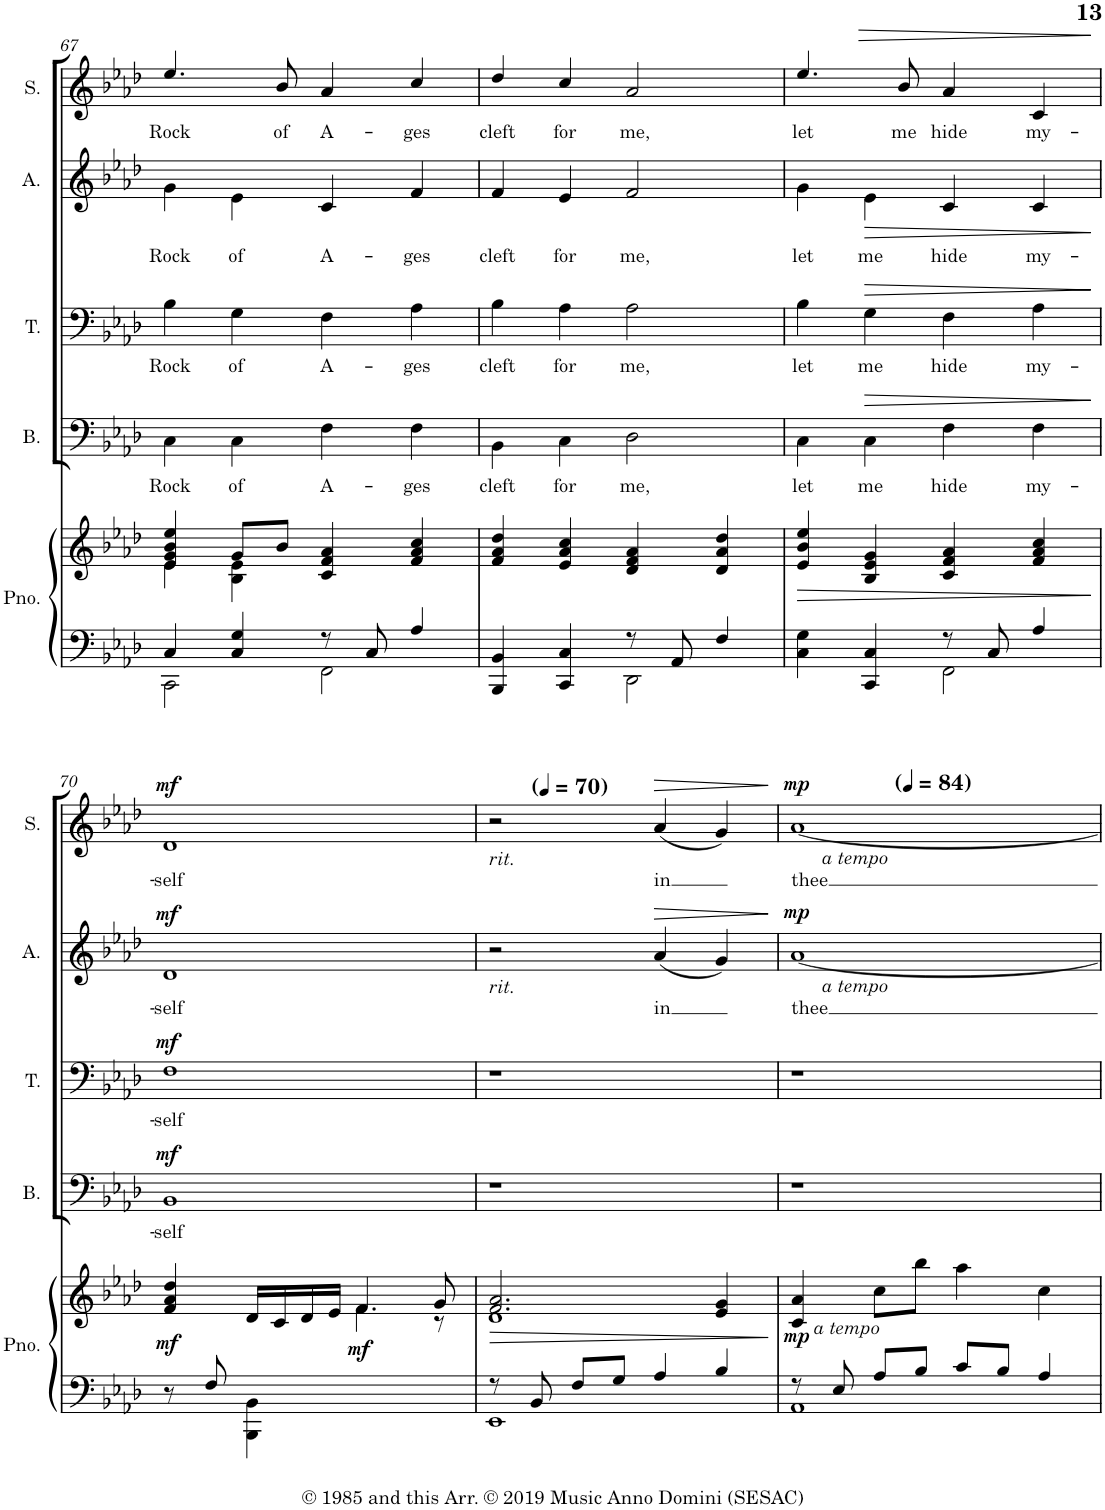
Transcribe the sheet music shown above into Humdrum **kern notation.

**kern	**kern	**dynam	**kern	**text	**dynam	**kern	**text	**dynam	**kern	**text	**dynam	**kern	**text	**dynam
*part5	*part5	*part5	*part4	*part4	*part4	*part3	*part3	*part3	*part2	*part2	*part2	*part1	*part1	*part1
*staff6	*staff5	*staff5/6	*staff4	*staff4	*staff4	*staff3	*staff3	*staff3	*staff2	*staff2	*staff2	*staff1	*staff1	*staff1
*I"Piano	*	*	*I"Bass	*	*	*I"Tenor	*	*	*I"Alto	*	*	*I"Soprano	*	*
*I'Pno.	*	*	*I'B.	*	*	*I'T.	*	*	*I'A.	*	*	*I'S.	*	*
!!LO:PB:g=z
*clefF4	*clefG2	*	*clefF4	*	*	*clefF4	*	*	*clefG2	*	*	*clefG2	*	*
*k[b-e-a-d-]	*k[b-e-a-d-]	*	*k[b-e-a-d-]	*	*	*k[b-e-a-d-]	*	*	*k[b-e-a-d-]	*	*	*k[b-e-a-d-]	*	*
*M4/4	*M4/4	*	*M4/4	*	*	*M4/4	*	*	*M4/4	*	*	*M4/4	*	*
=67	=67	=67	=67	=67	=67	=67	=67	=67	=67	=67	=67	=67	=67	=67
*^	*^	*	*	*	*	*	*	*	*	*	*	*	*	*
!	!	!	!	!	!	!LO:LY:b	!	!	!LO:LY:b	!	!	!LO:LY:b	!	!	!LO:LY:b	!
4C/	2CC\	4e-/ 4g/ 4b-/ 4ee-/	4e-\	.	4C\	Rock	.	4B-\	Rock	.	4g\	Rock	.	4.ee-/	Rock	.
!	!	!	!	!	!	!LO:LY:b	!	!	!LO:LY:b	!	!	!LO:LY:b	!	!	!	!
4C/ 4G/	.	8g/L	4B-\ 4e-\	.	4C\	of	.	4G\	of	.	4e-\	of	.	.	.	.
!	!	!	!	!	!	!	!	!	!	!	!	!	!	!	!LO:LY:b	!
.	.	8b-/J	.	.	.	.	.	.	.	.	.	.	.	8b-/	of	.
!	!	!	!	!	!	!LO:LY:b	!	!	!LO:LY:b	!	!	!LO:LY:b	!	!	!LO:LY:b	!
8r	2FF\	4c/ 4f/ 4a-/	2ryy	.	4F\	A-	.	4F\	A-	.	4c/	A-	.	4a-/	A-	.
8C/	.	.	.	.	.	.	.	.	.	.	.	.	.	.	.	.
!	!	!	!	!	!	!LO:LY:b	!	!	!LO:LY:b	!	!	!LO:LY:b	!	!	!LO:LY:b	!
4A-/	.	4f/ 4a-/ 4cc/	.	.	4F\	-ges	.	4A-\	-ges	.	4f/	-ges	.	4cc/	-ges	.
*	*	*v	*v	*	*	*	*	*	*	*	*	*	*	*	*	*
=68	=68	=68	=68	=68	=68	=68	=68	=68	=68	=68	=68	=68	=68	=68	=68
!	!	!	!	!	!LO:LY:b	!	!	!LO:LY:b	!	!	!LO:LY:b	!	!	!LO:LY:b	!
4BB-/	4BBB-/	4f/ 4a-/ 4dd-/	.	4BB-\	cleft	.	4B-\	cleft	.	4f/	cleft	.	4dd-/	cleft	.
!	!	!	!	!	!LO:LY:b	!	!	!LO:LY:b	!	!	!LO:LY:b	!	!	!LO:LY:b	!
4C/	4CC/	4e-/ 4a-/ 4cc/	.	4C\	for	.	4A-\	for	.	4e-/	for	.	4cc/	for	.
!	!	!	!	!	!LO:LY:b	!	!	!LO:LY:b	!	!	!LO:LY:b	!	!	!LO:LY:b	!
8r	2DD-\	4d-/ 4f/ 4a-/	.	2D-\	me,	.	2A-\	me,	.	2f/	me,	.	2a-/	me,	.
8AA-/	.	.	.	.	.	.	.	.	.	.	.	.	.	.	.
4F/	.	4d-/ 4a-/ 4dd-/	.	.	.	.	.	.	.	.	.	.	.	.	.
=69	=69	=69	=69	=69	=69	=69	=69	=69	=69	=69	=69	=69	=69	=69	=69
!	!	!	!LO:HP:b	!	!LO:LY:b	!	!	!LO:LY:b	!	!	!LO:LY:b	!	!	!LO:LY:b	!
4C\ 4G\	4ryy	4e-/ 4b-/ 4ee-/	>	4C\	let	.	4B-\	let	.	4g\	let	.	4.ee-/	let	.
!	!	!	!	!	!LO:LY:b	!LO:HP:b	!	!LO:LY:b	!LO:HP:b	!	!LO:LY:b	!LO:HP:b	!	!	!
4C/	4CC/	4B-/ 4e-/ 4g/	.	4C\	me	>	4G\	me	>	4e-\	me	>	.	.	.
!	!	!	!	!	!	!	!	!	!	!	!	!	!	!LO:LY:b	!LO:HP:b
.	.	.	.	.	.	.	.	.	.	.	.	.	8b-/	me	>
!	!	!	!	!	!LO:LY:b	!	!	!LO:LY:b	!	!	!LO:LY:b	!	!	!LO:LY:b	!
8r	2FF\	4c/ 4f/ 4a-/	.	4F\	hide	.	4F\	hide	.	4c/	hide	.	4a-/	hide	.
8C/	.	.	.	.	.	.	.	.	.	.	.	.	.	.	.
!	!	!	!	!	!LO:LY:b	!	!	!LO:LY:b	!	!	!LO:LY:b	!	!	!LO:LY:b	!
4A-/	.	4f/ 4a-/ 4cc/	.	4F\	my-	.	4A-\	my-	.	4c/	my-	.	4c/	my-	.
*v	*v	*	*	*	*	*	*	*	*	*	*	*	*	*	*
.	.	]	.	.	]	.	.	]	.	.	]	.	.	]
!!LO:LB:g=z
=70	=70	=70	=70	=70	=70	=70	=70	=70	=70	=70	=70	=70	=70	=70
*	*^	*	*	*	*	*	*	*	*	*	*	*	*	*
!	!	!	!LO:DY:b	!	!LO:LY:b	!LO:DY:a	!	!LO:LY:b	!LO:DY:a	!	!LO:LY:b	!LO:DY:a	!	!LO:LY:b	!LO:DY:a
8r	4f/ 4a-/ 4dd-/	2ryy	mf	1BB-	-self	mf	1F	-self	mf	1d-	-self	mf	1d-	-self	mf
8F/	.	.	.	.	.	.	.	.	.	.	.	.	.	.	.
4BBB-\ 4BB-\	16d-/LL	.	.	.	.	.	.	.	.	.	.	.	.	.	.
.	16c/	.	.	.	.	.	.	.	.	.	.	.	.	.	.
.	16d-/	.	.	.	.	.	.	.	.	.	.	.	.	.	.
.	16e-/JJ	.	.	.	.	.	.	.	.	.	.	.	.	.	.
!	!	!	!LO:DY:b	!	!	!	!	!	!	!	!	!	!	!	!
2ryy	4.f/	4.f\	mf	.	.	.	.	.	.	.	.	.	.	.	.
.	8g/	8r	.	.	.	.	.	.	.	.	.	.	.	.	.
=71	=71	=71	=71	=71	=71	=71	=71	=71	=71	=71	=71	=71	=71	=71	=71
*	*	*	*	*	*	*	*	*	*	*	*	*	*MM70	*	*
*^	*	*	*	*	*	*	*	*	*	*	*	*	*	*	*
!	!	!	!	!	!	!	!	!	!	!	!	!	!	!LO:TX:b:i:t=rit.	!	!
!	!	!	!	!	!	!	!	!	!	!	!LO:TX:b:i:t=rit.	!	!	!	!	!
!	!	!	!	!LO:HP:b	!	!	!	!	!	!	!	!	!	!	!	!
8r	1EE-	2.f/ 2.a-/	1d-	>	1r	.	.	1r	.	.	2r	.	.	2r	.	.
8BB-/	.	.	.	.	.	.	.	.	.	.	.	.	.	.	.	.
8F/L	.	.	.	.	.	.	.	.	.	.	.	.	.	.	.	.
8G/J	.	.	.	.	.	.	.	.	.	.	.	.	.	.	.	.
!	!	!	!	!	!	!	!	!	!	!	!	!LO:LY:b	!LO:HP:b	!	!LO:LY:b	!LO:HP:b
4A-/	.	.	.	.	.	.	.	.	.	.	(4a-/	in	>	(4a-/	in	>
4B-/	.	4e-/ 4g/	.	.	.	.	.	.	.	.	4g/)	.	.	4g/)	.	.
*v	*v	*	*	*	*	*	*	*	*	*	*	*	*	*	*	*
*	*v	*v	*	*	*	*	*	*	*	*	*	*	*	*	*
.	.	]	.	.	.	.	.	.	.	.	]	.	.	]
=72	=72	=72	=72	=72	=72	=72	=72	=72	=72	=72	=72	=72	=72	=72
*	*	*	*	*	*	*	*	*	*	*	*	*MM84	*	*
*^	*	*	*	*	*	*	*	*	*	*	*	*	*	*
!	!	!	!	!	!	!	!	!	!	!	!	!	!LO:TX:b:i:t=a tempo	!	!
!	!	!	!	!	!	!	!	!	!	!LO:TX:b:i:t=a tempo	!	!	!	!	!
!	!	!LO:TX:b:i:t=a tempo	!	!	!	!	!	!	!	!	!	!	!	!	!
!	!	!	!LO:DY:b	!	!	!	!	!	!	!	!LO:LY:b	!LO:DY:a	!	!LO:LY:b	!LO:DY:a
8r	1AA-	4c/ 4a-/	mp	1r	.	.	1r	.	.	[1a-	thee	mp	[1a-	thee	mp
8E-/	.	.	.	.	.	.	.	.	.	.	.	.	.	.	.
8A-/L	.	8cc\L	.	.	.	.	.	.	.	.	.	.	.	.	.
8B-/J	.	8bb-\J	.	.	.	.	.	.	.	.	.	.	.	.	.
8c/L	.	4aa-\	.	.	.	.	.	.	.	.	.	.	.	.	.
8B-/J	.	.	.	.	.	.	.	.	.	.	.	.	.	.	.
4A-/	.	4cc\	.	.	.	.	.	.	.	.	.	.	.	.	.
*v	*v	*	*	*	*	*	*	*	*	*	*	*	*	*	*
=	=	=	=	=	=	=	=	=	=	=	=	=	=	=
*-	*-	*-	*-	*-	*-	*-	*-	*-	*-	*-	*-	*-	*-	*-
